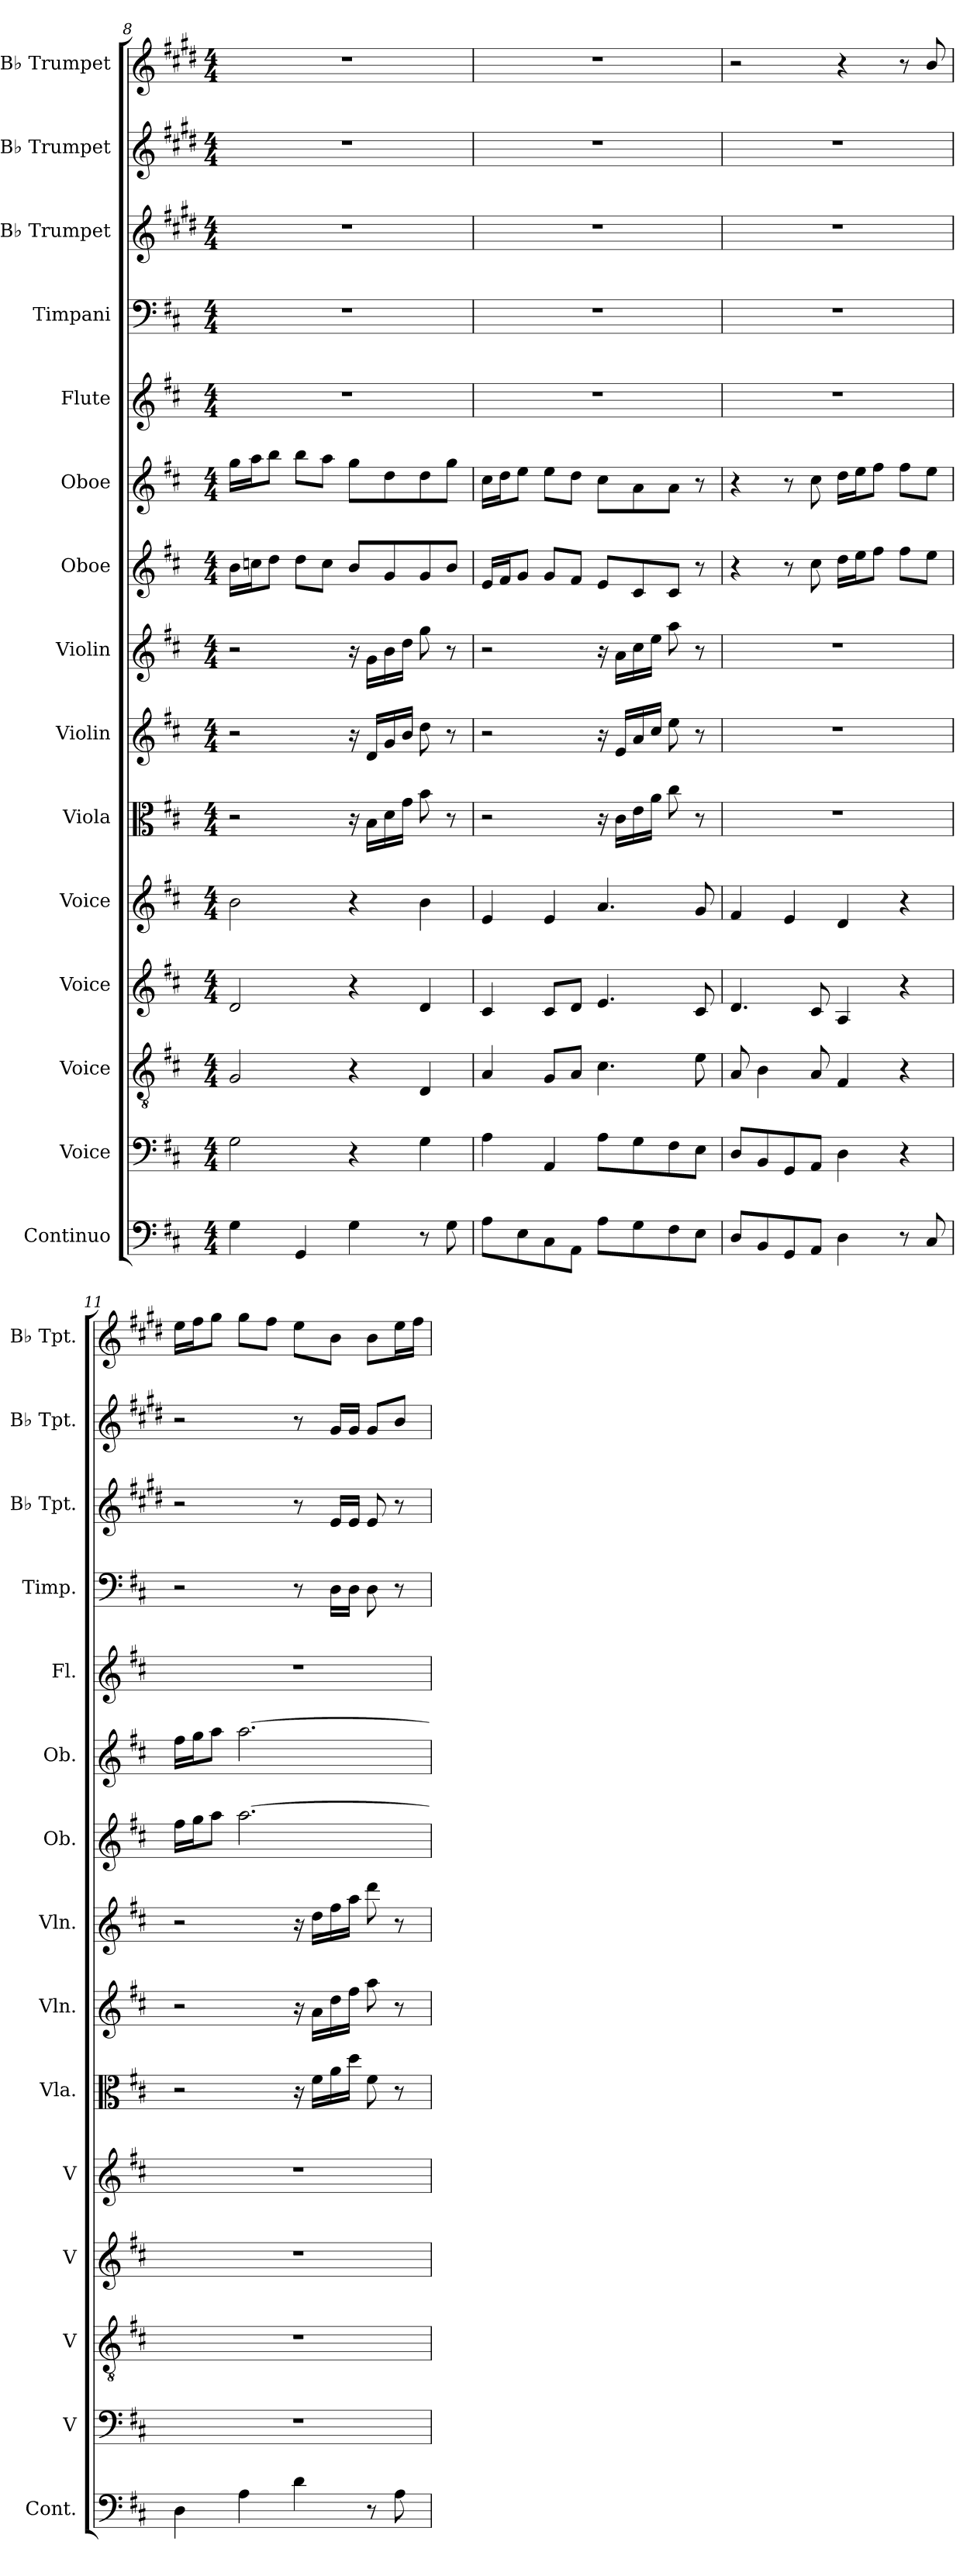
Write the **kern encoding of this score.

**kern	**kern	**kern	**kern	**kern	**kern	**kern	**kern	**kern	**kern	**kern	**kern	**kern	**kern	**kern
*part15	*part14	*part13	*part12	*part11	*part10	*part9	*part8	*part7	*part6	*part5	*part4	*part3	*part2	*part1
*staff15	*staff14	*staff13	*staff12	*staff11	*staff10	*staff9	*staff8	*staff7	*staff6	*staff5	*staff4	*staff3	*staff2	*staff1
*I"Continuo	*I"Voice	*I"Voice	*I"Voice	*I"Voice	*I"Viola	*I"Violin	*I"Violin	*I"Oboe	*I"Oboe	*I"Flute	*I"Timpani	*I"B♭ Trumpet	*I"B♭ Trumpet	*I"B♭ Trumpet
*I'Cont.	*I'V	*I'V	*I'V	*I'V	*I'Vla.	*I'Vln.	*I'Vln.	*I'Ob.	*I'Ob.	*I'Fl.	*I'Timp.	*I'B♭ Tpt.	*I'B♭ Tpt.	*I'B♭ Tpt.
!!LO:PB:g=z
*clefF4	*clefF4	*clefGv2	*clefG2	*clefG2	*clefC3	*clefG2	*clefG2	*clefG2	*clefG2	*clefG2	*clefF4	*clefG2	*clefG2	*clefG2
*ITrd7c12	*	*	*	*	*	*	*	*	*	*	*	*ITrd1c2	*ITrd1c2	*ITrd1c2
*k[f#c#]	*k[f#c#]	*k[f#c#]	*k[f#c#]	*k[f#c#]	*k[f#c#]	*k[f#c#]	*k[f#c#]	*k[f#c#]	*k[f#c#]	*k[f#c#]	*k[f#c#]	*k[f#c#]	*k[f#c#]	*k[f#c#]
*M4/4	*M4/4	*M4/4	*M4/4	*M4/4	*M4/4	*M4/4	*M4/4	*M4/4	*M4/4	*M4/4	*M4/4	*M4/4	*M4/4	*M4/4
=8	=8	=8	=8	=8	=8	=8	=8	=8	=8	=8	=8	=8	=8	=8
4GG\	2G\	2G/	2d/	2b\	2r	2r	2r	16b\LL	16gg\LL	1r	1r	1r	1r	1r
.	.	.	.	.	.	.	.	16ccn\J	16aa\J	.	.	.	.	.
.	.	.	.	.	.	.	.	8dd\J	8bb\J	.	.	.	.	.
4GGG/	.	.	.	.	.	.	.	8dd\L	8bb\L	.	.	.	.	.
.	.	.	.	.	.	.	.	8cc\J	8aa\J	.	.	.	.	.
4GG\	4r	4r	4r	4r	16r	16r	16r	8b/L	8gg\L	.	.	.	.	.
.	.	.	.	.	16B\LL	16d/LL	16g\LL	.	.	.	.	.	.	.
.	.	.	.	.	16d\	16g/	16b\	8g/	8dd\	.	.	.	.	.
.	.	.	.	.	16g\JJ	16b/JJ	16dd\JJ	.	.	.	.	.	.	.
8r	4G\	4D/	4d/	4b\	8b\	8dd\	8gg\	8g/	8dd\	.	.	.	.	.
8GG\	.	.	.	.	8r	8r	8r	8b/J	8gg\J	.	.	.	.	.
=9	=9	=9	=9	=9	=9	=9	=9	=9	=9	=9	=9	=9	=9	=9
8AA\L	4A\	4A/	4c#/	4e/	2r	2r	2r	16e/LL	16cc#\LL	1r	1r	1r	1r	1r
.	.	.	.	.	.	.	.	16f#/J	16dd\J	.	.	.	.	.
8EE\	.	.	.	.	.	.	.	8g/J	8ee\J	.	.	.	.	.
8CC#\	4AA/	8G/L	8c#/L	4e/	.	.	.	8g/L	8ee\L	.	.	.	.	.
8AAA\J	.	8A/J	8d/J	.	.	.	.	8f#/J	8dd\J	.	.	.	.	.
8AA\L	8A\L	4.c#\	4.e/	4.a/	16r	16r	16r	8e/L	8cc#\L	.	.	.	.	.
.	.	.	.	.	16c#\LL	16e/LL	16a\LL	.	.	.	.	.	.	.
8GG\	8G\	.	.	.	16e\	16a/	16cc#\	8c#/	8a\	.	.	.	.	.
.	.	.	.	.	16a\JJ	16cc#/JJ	16ee\JJ	.	.	.	.	.	.	.
8FF#\	8F#\	.	.	.	8cc#\	8ee\	8aa\	8c#/J	8a\J	.	.	.	.	.
8EE\J	8E\J	8e\	8c#/	8g/	8r	8r	8r	8r	8r	.	.	.	.	.
=10	=10	=10	=10	=10	=10	=10	=10	=10	=10	=10	=10	=10	=10	=10
8DD/L	8D/L	8A/	4.d/	4f#/	1r	1r	1r	4r	4r	1r	1r	1r	1r	2r
8BBB/	8BB/	4B\	.	.	.	.	.	.	.	.	.	.	.	.
8GGG/	8GG/	.	.	4e/	.	.	.	8r	8r	.	.	.	.	.
8AAA/J	8AA/J	8A/	8c#/	.	.	.	.	8cc#\	8cc#\	.	.	.	.	.
4DD\	4D\	4F#/	4A/	4d/	.	.	.	16dd\LL	16dd\LL	.	.	.	.	4r
.	.	.	.	.	.	.	.	16ee\J	16ee\J	.	.	.	.	.
.	.	.	.	.	.	.	.	8ff#\J	8ff#\J	.	.	.	.	.
8r	4r	4r	4r	4r	.	.	.	8ff#\L	8ff#\L	.	.	.	.	8r
8CC#/	.	.	.	.	.	.	.	8ee\J	8ee\J	.	.	.	.	8a/
!!LO:PB:g=z
=11	=11	=11	=11	=11	=11	=11	=11	=11	=11	=11	=11	=11	=11	=11
4DD\	1r	1r	1r	1r	2r	2r	2r	16ff#\LL	16ff#\LL	1r	2r	2r	2r	16dd\LL
.	.	.	.	.	.	.	.	16gg\J	16gg\J	.	.	.	.	16ee\J
.	.	.	.	.	.	.	.	8aa\J	8aa\J	.	.	.	.	8ff#\J
4AA\	.	.	.	.	.	.	.	[2.aa\	[2.aa\	.	.	.	.	8ff#\L
.	.	.	.	.	.	.	.	.	.	.	.	.	.	8ee\J
4D\	.	.	.	.	16r	16r	16r	.	.	.	8r	8r	8r	8dd\L
.	.	.	.	.	16f#\LL	16a\LL	16dd\LL	.	.	.	.	.	.	.
.	.	.	.	.	16a\	16dd\	16ff#\	.	.	.	16D\LL	16d/LL	16f#/LL	8a\J
.	.	.	.	.	16dd\JJ	16ff#\JJ	16aa\JJ	.	.	.	16D\JJ	16d/JJ	16f#/JJ	.
8r	.	.	.	.	8f#\	8aa\	8ddd\	.	.	.	8D\	8d/	8f#/L	8a\L
8AA\	.	.	.	.	8r	8r	8r	.	.	.	8r	8r	8a/J	16dd\L
.	.	.	.	.	.	.	.	.	.	.	.	.	.	16ee\JJ
=	=	=	=	=	=	=	=	=	=	=	=	=	=	=
*-	*-	*-	*-	*-	*-	*-	*-	*-	*-	*-	*-	*-	*-	*-
